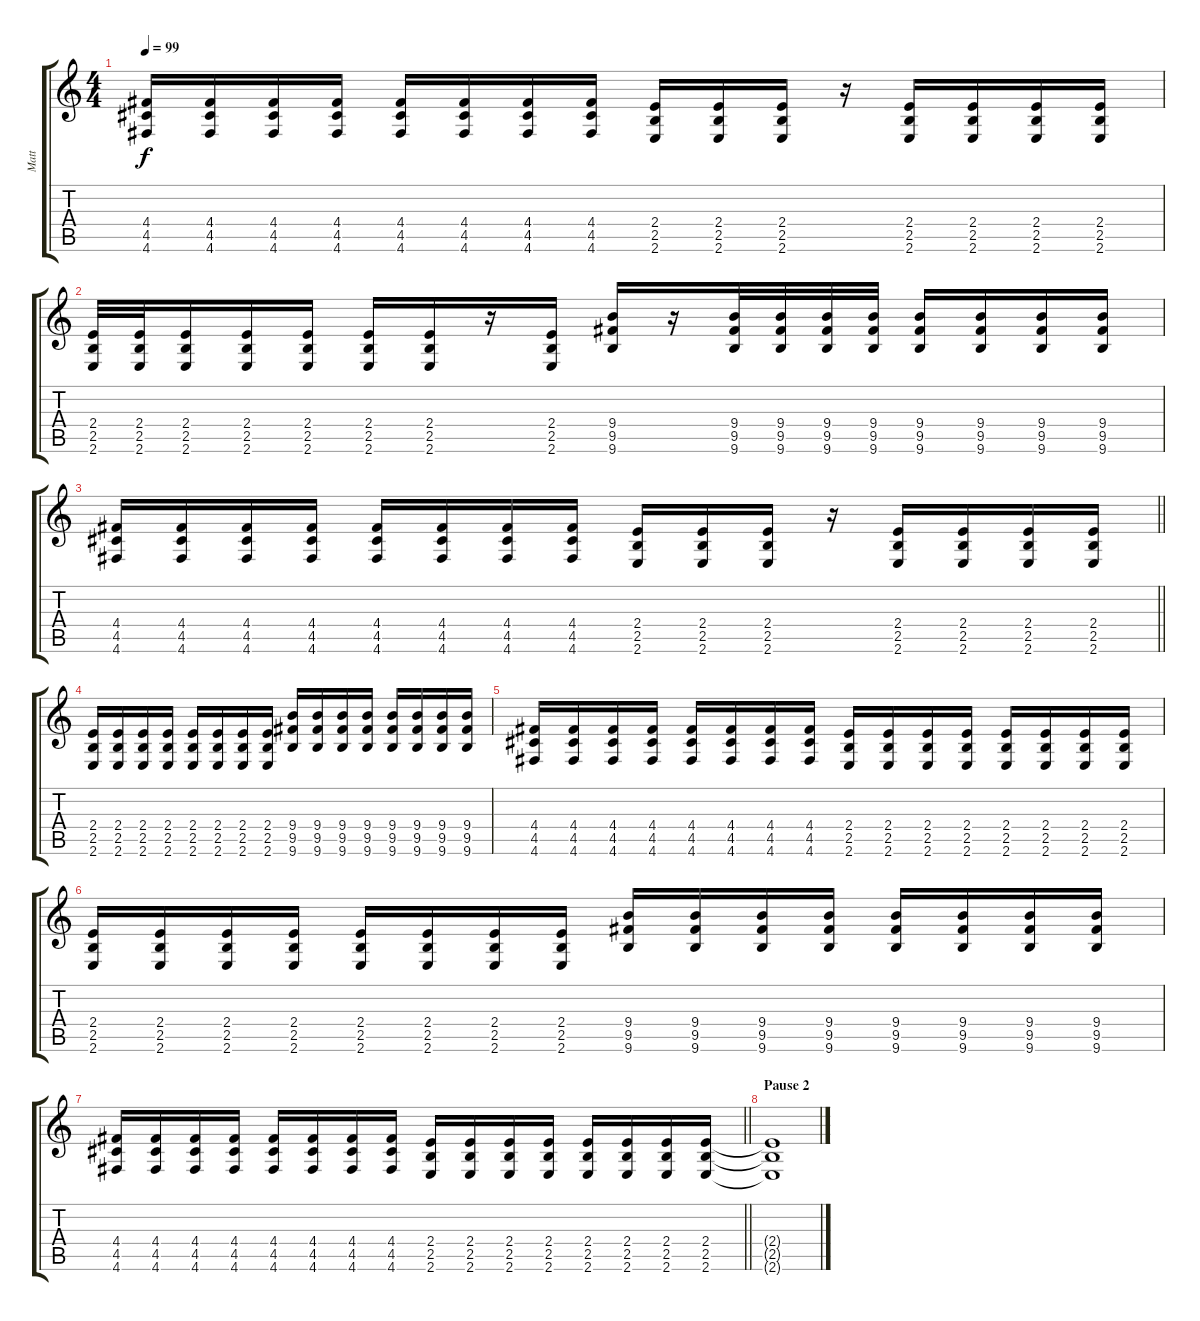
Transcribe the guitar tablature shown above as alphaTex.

\track ("Matt" "Matt") {instrument overdrivenguitar}
\staff {score tabs}
\tuning (E4 B3 G3 D3 A2 D2) {hide}
\ts (4 4)
\tempo 99
\clef g2
\ks c
(4.4 4.5 4.6).16{dy f} (4.4 4.5 4.6).16 (4.4 4.5 4.6).16 (4.4 4.5 4.6).16 (4.4 4.5 4.6).16 (4.4 4.5 4.6).16 (4.4 4.5 4.6).16 (4.4 4.5 4.6).16 (2.4 2.5 2.6).16 (2.4 2.5 2.6).16 (2.4 2.5 2.6).16 r.16 (2.4 2.5 2.6).16 (2.4 2.5 2.6).16 (2.4 2.5 2.6).16 (2.4 2.5 2.6).16 |
(2.4 2.5 2.6).32 (2.4 2.5 2.6).32 (2.4 2.5 2.6).16 (2.4 2.5 2.6).16 (2.4 2.5 2.6).16 (2.4 2.5 2.6).16 (2.4 2.5 2.6).16 r.16 (2.4 2.5 2.6).16 (9.4 9.5 9.6).16 r.16 (9.4 9.5 9.6).32 (9.4 9.5 9.6).32 (9.4 9.5 9.6).32 (9.4 9.5 9.6).32 (9.4 9.5 9.6).16 (9.4 9.5 9.6).16 (9.4 9.5 9.6).16 (9.4 9.5 9.6).16 |
\barLineRight lightlight
(4.4 4.5 4.6).16 (4.4 4.5 4.6).16 (4.4 4.5 4.6).16 (4.4 4.5 4.6).16 (4.4 4.5 4.6).16 (4.4 4.5 4.6).16 (4.4 4.5 4.6).16 (4.4 4.5 4.6).16 (2.4 2.5 2.6).16 (2.4 2.5 2.6).16 (2.4 2.5 2.6).16 r.16 (2.4 2.5 2.6).16 (2.4 2.5 2.6).16 (2.4 2.5 2.6).16 (2.4 2.5 2.6).16 |
\section ("" "")
(2.4 2.5 2.6).16 (2.4 2.5 2.6).16 (2.4 2.5 2.6).16 (2.4 2.5 2.6).16 (2.4 2.5 2.6).16 (2.4 2.5 2.6).16 (2.4 2.5 2.6).16 (2.4 2.5 2.6).16 (9.4 9.5 9.6).16 (9.4 9.5 9.6).16 (9.4 9.5 9.6).16 (9.4 9.5 9.6).16 (9.4 9.5 9.6).16 (9.4 9.5 9.6).16 (9.4 9.5 9.6).16 (9.4 9.5 9.6).16 |
(4.4 4.5 4.6).16 (4.4 4.5 4.6).16 (4.4 4.5 4.6).16 (4.4 4.5 4.6).16 (4.4 4.5 4.6).16 (4.4 4.5 4.6).16 (4.4 4.5 4.6).16 (4.4 4.5 4.6).16 (2.4 2.5 2.6).16 (2.4 2.5 2.6).16 (2.4 2.5 2.6).16 (2.4 2.5 2.6).16 (2.4 2.5 2.6).16 (2.4 2.5 2.6).16 (2.4 2.5 2.6).16 (2.4 2.5 2.6).16 |
(2.4 2.5 2.6).16 (2.4 2.5 2.6).16 (2.4 2.5 2.6).16 (2.4 2.5 2.6).16 (2.4 2.5 2.6).16 (2.4 2.5 2.6).16 (2.4 2.5 2.6).16 (2.4 2.5 2.6).16 (9.4 9.5 9.6).16 (9.4 9.5 9.6).16 (9.4 9.5 9.6).16 (9.4 9.5 9.6).16 (9.4 9.5 9.6).16 (9.4 9.5 9.6).16 (9.4 9.5 9.6).16 (9.4 9.5 9.6).16 |
\barLineRight lightlight
(4.4 4.5 4.6).16 (4.4 4.5 4.6).16 (4.4 4.5 4.6).16 (4.4 4.5 4.6).16 (4.4 4.5 4.6).16 (4.4 4.5 4.6).16 (4.4 4.5 4.6).16 (4.4 4.5 4.6).16 (2.4 2.5 2.6).16 (2.4 2.5 2.6).16 (2.4 2.5 2.6).16 (2.4 2.5 2.6).16 (2.4 2.5 2.6).16 (2.4 2.5 2.6).16 (2.4 2.5 2.6).16 (2.4 2.5 2.6).16 |
\section ("" "Pause 2")
(2.4{t} 2.5{t} 2.6{t}).1
